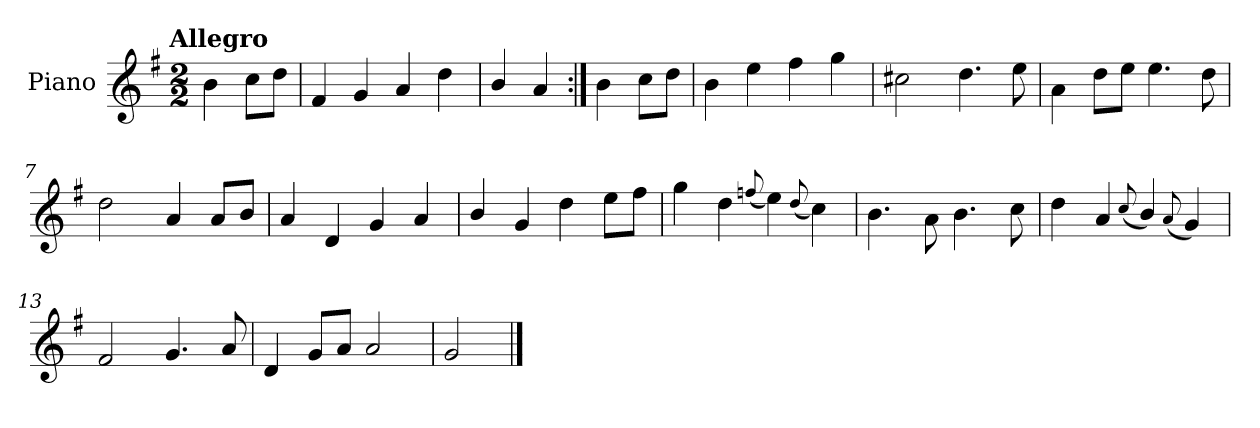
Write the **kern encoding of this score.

**kern
*part1
*staff1
*I"Piano
*I'Pno.
*clefG2
*k[f#]
!!LO:TX:omd:t=Allegro
*M2/2
*MM144
=
4b\
8cc\L
8dd\J
=1
4f#/
4g/
4a/
4dd\
=2
4b/
4a/
=3:|!
4b\
8cc\L
8dd\J
=4
4b\
4ee\
4ff#\
4gg\
=5
2cc#X\
4.dd\
8ee\
!!LO:LB:g=z
=6
4a\
8dd\L
8ee\J
4.ee\
8dd\
=7
2dd\
4a/
8a/L
8b/J
=8
4a/
4d/
4g/
4a/
=9
4b/
4g/
4dd\
8ee\L
8ff#\J
=10
4gg\
4dd\
(<8qqffn/
4ee\)
(<8qqdd/
4cc\)
!!LO:LB:g=z
=11
4.b\
8a\
4.b\
8cc\
=12
4dd\
4a/
(<8qqcc/
4b/)
(<8qqa/
4g/)
=13
2f#/
4.g/
8a/
=14
4d/
8g/L
8a/J
2a/
=15
2g/
==
*-
